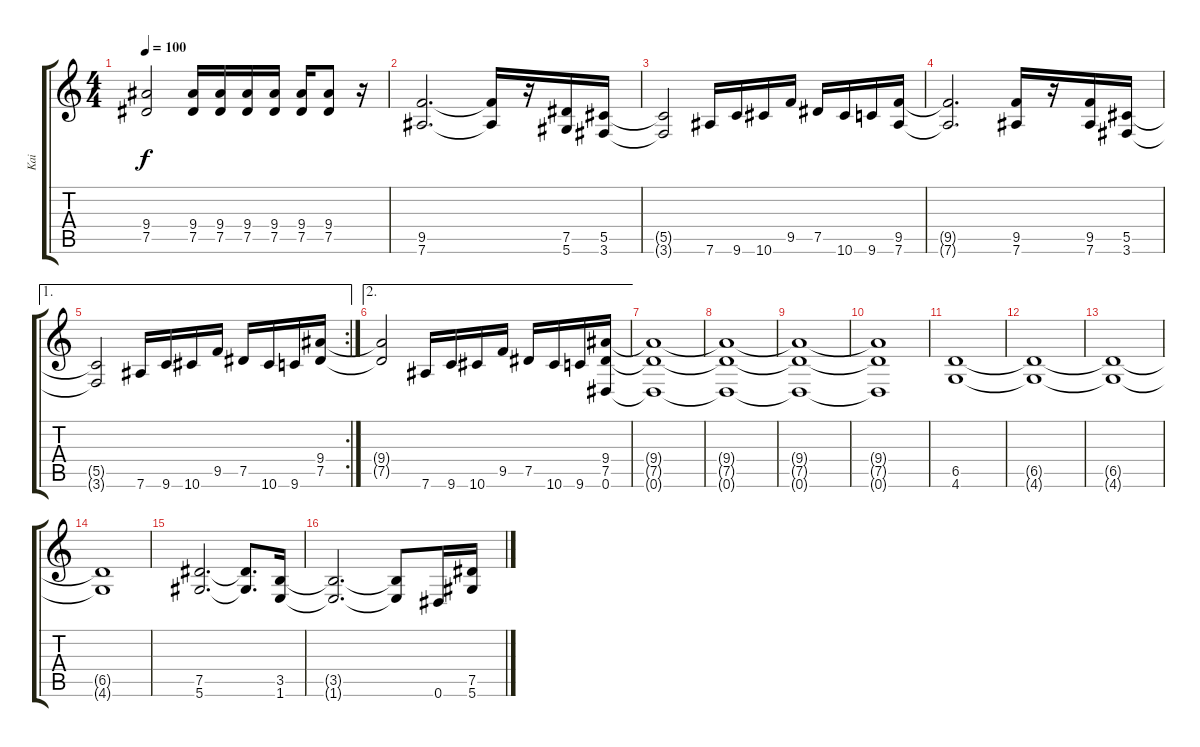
\track ("Kai" "Kai") {instrument distortionguitar}
\staff {score tabs}
\tuning (Eb4 Bb3 Gb3 Db3 Ab2 Eb2) {hide}
\ts (4 4)
\tempo 100
\clef g2
\ks c
(9.4{t} 7.5{t}).2{dy f} (9.4 7.5).16 (9.4 7.5).16 (9.4 7.5).16 (9.4 7.5).16 (9.4 7.5).16 (9.4 7.5).8 r.16 |
(9.5 7.6).2{d} (9.5{t} 7.6{t}).16 r.16 (7.5 5.6).16 (5.5 3.6).16 |
(5.5{t} 3.6{t}).2 7.6.16 9.6.16 10.6.16 9.5.16 7.5.16 10.6.16 9.6.16 (9.5 7.6).16 |
(9.5{t} 7.6{t}).2{d} (9.5 7.6).16 r.16 (9.5 7.6).16 (5.5 3.6).16 |
\ae 1
\rc 2
(5.5{t} 3.6{t}).2 7.6.16 9.6.16 10.6.16 9.5.16 7.5.16 10.6.16 9.6.16 (9.4 7.5).16 |
\ae 2
(9.4{t} 7.5{t}).2 7.6.16 9.6.16 10.6.16 9.5.16 7.5.16 10.6.16 9.6.16 (9.4 7.5 0.6).16 |
(9.4{t} 7.5{t} 0.6{t}).1 |
(9.4{t} 7.5{t} 0.6{t}).1 |
(9.4{t} 7.5{t} 0.6{t}).1 |
(9.4{t} 7.5{t} 0.6{t}).1 |
(6.5 4.6).1 |
(6.5{t} 4.6{t}).1 |
(6.5{t} 4.6{t}).1 |
(6.5{t} 4.6{t}).1 |
(7.5 5.6).2{d} (7.5{t} 5.6{t}).8{d} (3.5 1.6).16 |
(3.5{t} 1.6{t}).2{d} (3.5{t} 1.6{t}).8 0.6.16 (7.5 5.6).16
